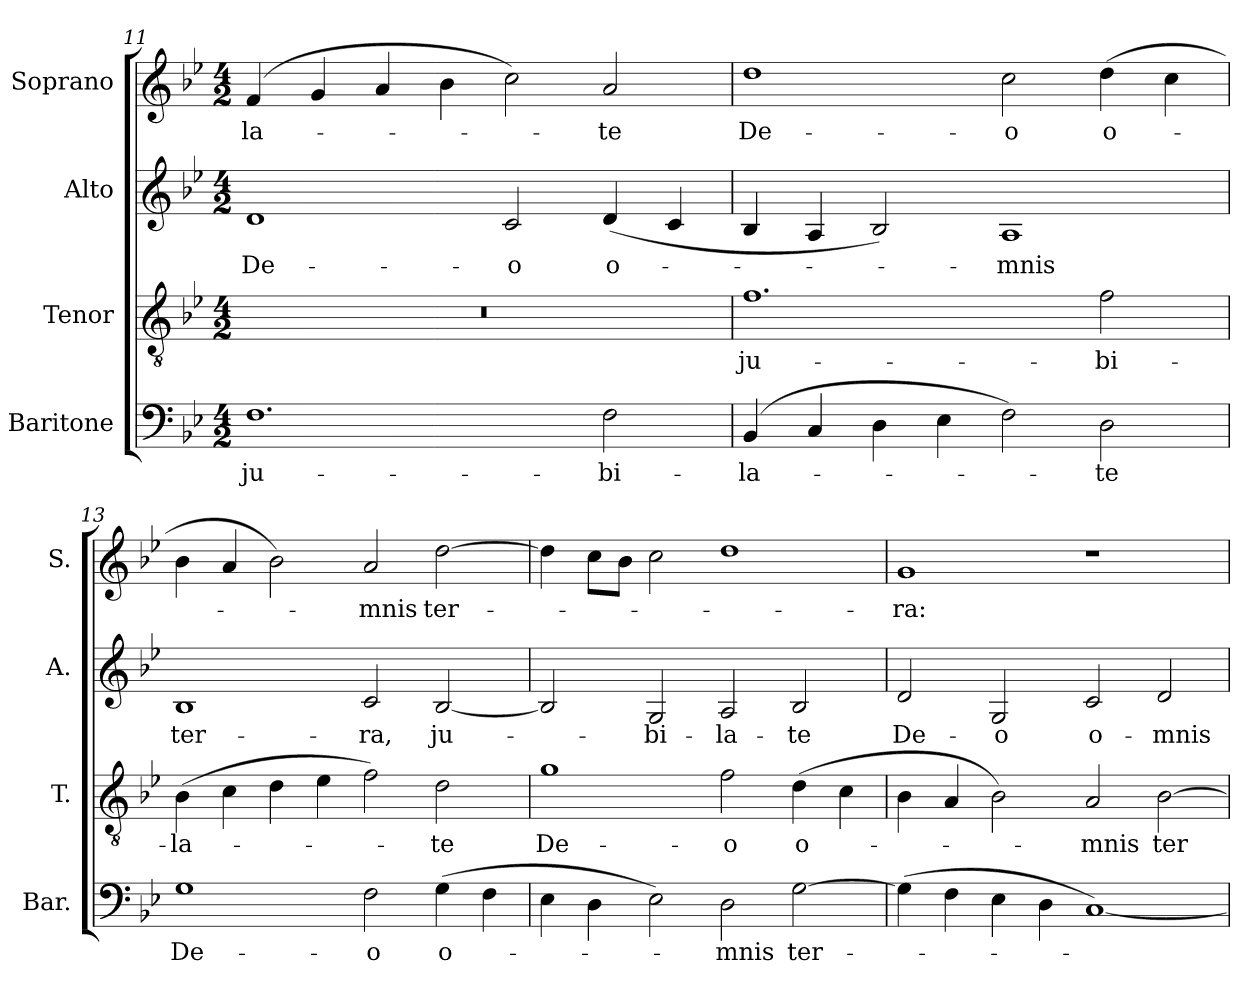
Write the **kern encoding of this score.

**kern	**text	**kern	**text	**kern	**text	**kern	**text
*part4	*part4	*part3	*part3	*part2	*part2	*part1	*part1
*staff4	*staff4	*staff3	*staff3	*staff2	*staff2	*staff1	*staff1
*I"Baritone	*	*I"Tenor	*	*I"Alto	*	*I"Soprano	*
*I'Bar.	*	*I'T.	*	*I'A.	*	*I'S.	*
*clefF4	*	*clefGv2	*	*clefG2	*	*clefG2	*
*	*	*ITrd7c12	*	*	*	*	*
*k[b-e-]	*	*k[b-e-]	*	*k[b-e-]	*	*k[b-e-]	*
*B-:	*	*B-:	*	*B-:	*	*B-:	*
*M4/2	*	*M4/2	*	*M4/2	*	*M4/2	*
=11	=11	=11	=11	=11	=11	=11	=11
!	!LO:LY:b:color=#000000	!LO:N:vis=1	!	!	!	!	!
!	!	!	!	!	!LO:LY:b:color=#000000	!	!
!	!	!	!	!	!	!	!LO:LY:b:color=#000000
1.Fi	ju-	0r	.	1di	De-	(4fi/	-la-
.	.	.	.	.	.	4gi/	.
.	.	.	.	.	.	4ai/	.
.	.	.	.	.	.	4b-i\	.
!	!	!	!	!	!LO:LY:b:color=#000000	!	!
.	.	.	.	2ci/	-o	2cci\)	.
!	!LO:LY:b:color=#000000	!	!	!	!	!	!
!	!	!	!	!	!LO:LY:b:color=#000000	!	!
!	!	!	!	!	!	!	!LO:LY:b:color=#000000
2Fi\	-bi-	.	.	(4di/	o-	2ai/	-te
.	.	.	.	4ci/	.	.	.
=12	=12	=12	=12	=12	=12	=12	=12
!	!LO:LY:b:color=#000000	!	!	!	!	!	!
!	!	!	!LO:LY:b:color=#000000	!	!	!	!
!	!	!	!	!	!	!	!LO:LY:b:color=#000000
(4BB-i/	-la-	1.Fi	ju-	4B-i/	.	1ddi	De-
4Ci/	.	.	.	4Ai/	.	.	.
4Di\	.	.	.	2B-i/)	.	.	.
4E-i\	.	.	.	.	.	.	.
!	!	!	!	!	!LO:LY:b:color=#000000	!	!
!	!	!	!	!	!	!	!LO:LY:b:color=#000000
2Fi\)	.	.	.	1Ai	-mnis	2cci\	-o
!	!LO:LY:b:color=#000000	!	!	!	!	!	!
!	!	!	!LO:LY:b:color=#000000	!	!	!	!
!	!	!	!	!	!	!	!LO:LY:b:color=#000000
2Di\	-te	2Fi\	-bi-	.	.	(4ddi\	o-
.	.	.	.	.	.	4cci\	.
=13	=13	=13	=13	=13	=13	=13	=13
!	!LO:LY:b:color=#000000	!	!	!	!	!	!
!	!	!	!LO:LY:b:color=#000000	!	!	!	!
!	!	!	!	!	!LO:LY:b:color=#000000	!	!
1Gi	De-	(4BB-i\	-la-	1B-i	ter-	4b-i\	.
.	.	4Ci\	.	.	.	4ai/	.
.	.	4Di\	.	.	.	2b-i\)	.
.	.	4E-i\	.	.	.	.	.
!	!LO:LY:b:color=#000000	!	!	!	!	!	!
!	!	!	!	!	!LO:LY:b:color=#000000	!	!
!	!	!	!	!	!	!	!LO:LY:b:color=#000000
2Fi\	-o	2Fi\)	.	2ci/	-ra,	2ai/	-mnis
!	!LO:LY:b:color=#000000	!	!	!	!	!	!
!	!	!	!LO:LY:b:color=#000000	!	!	!	!
!	!	!	!	!	!LO:LY:b:color=#000000	!	!
!	!	!	!	!	!	!	!LO:LY:b:color=#000000
(4Gi\	o-	2Di\	-te	[2B-i/	ju-	[2ddi\	ter-
4Fi\	.	.	.	.	.	.	.
!!LO:LB:g=z
=14	=14	=14	=14	=14	=14	=14	=14
!	!	!	!LO:LY:b:color=#000000	!	!	!	!
4E-i\	.	1Gi	De-	2B-i/]	.	4ddi\]	.
4Di\	.	.	.	.	.	8cci\L	.
.	.	.	.	.	.	8b-i\J	.
!	!	!	!	!	!LO:LY:b:color=#000000	!	!
2E-i\)	.	.	.	2Gi/	-bi-	2cci\	.
!	!LO:LY:b:color=#000000	!	!	!	!	!	!
!	!	!	!LO:LY:b:color=#000000	!	!	!	!
!	!	!	!	!	!LO:LY:b:color=#000000	!	!
2Di\	-mnis	2Fi\	-o	2Ai/	-la-	1ddi	.
!	!LO:LY:b:color=#000000	!	!	!	!	!	!
!	!	!	!LO:LY:b:color=#000000	!	!	!	!
!	!	!	!	!	!LO:LY:b:color=#000000	!	!
[2Gi\	ter-	(4Di\	o-	2B-i/	-te	.	.
.	.	4Ci\	.	.	.	.	.
=15	=15	=15	=15	=15	=15	=15	=15
!	!	!	!	!	!LO:LY:b:color=#000000	!	!
!	!	!	!	!	!	!	!LO:LY:b:color=#000000
(4Gi\]	.	4BB-i\	.	2di/	De-	1gi	-ra:
4Fi\	.	4AAi/	.	.	.	.	.
!	!	!	!	!	!LO:LY:b:color=#000000	!	!
4E-i\	.	2BB-i\)	.	2Gi/	-o	.	.
4Di\	.	.	.	.	.	.	.
!	!	!	!LO:LY:b:color=#000000	!	!	!	!
!	!	!	!	!	!LO:LY:b:color=#000000	!	!
[1Ci)	.	2AAi/	-mnis	2ci/	o-	1r	.
!	!	!	!LO:LY:b:color=#000000	!	!	!	!
!	!	!	!	!	!LO:LY:b:color=#000000	!	!
.	.	[2BB-i\	ter-	2di/	-mnis	.	.
=	=	=	=	=	=	=	=
*-	*-	*-	*-	*-	*-	*-	*-
